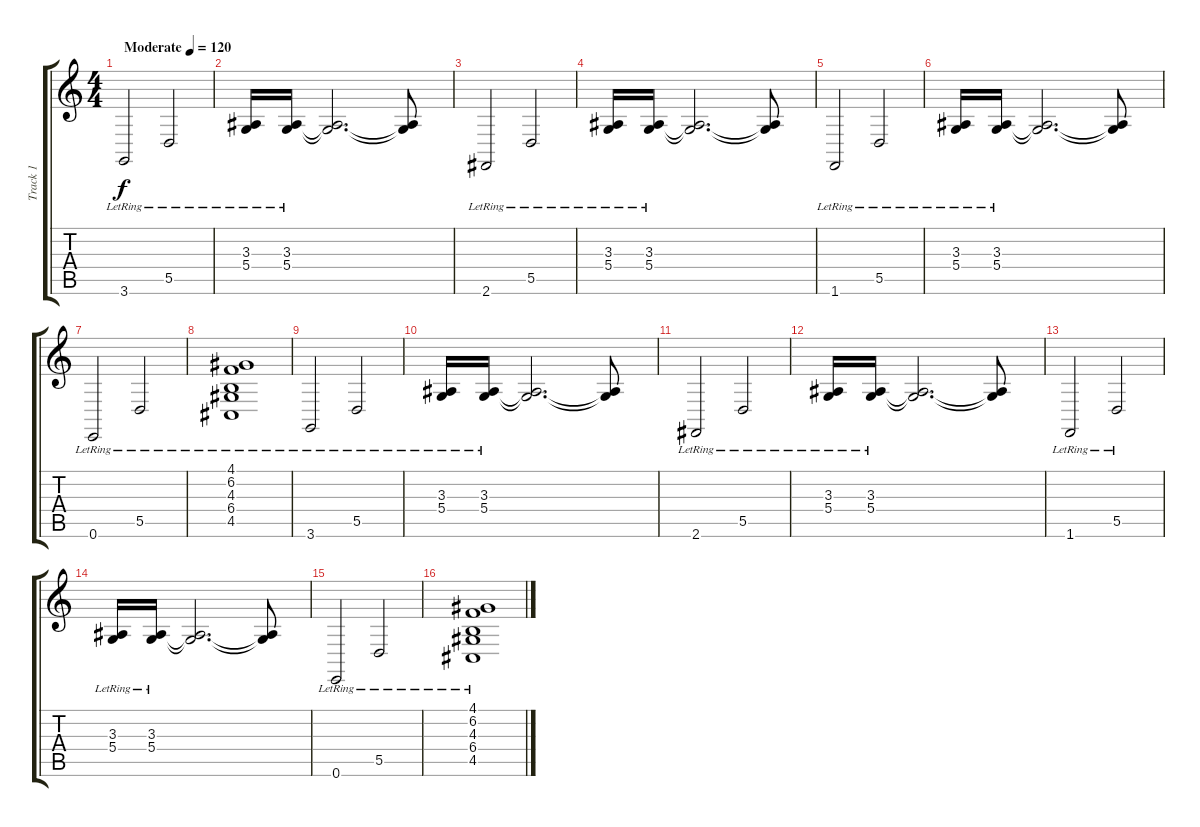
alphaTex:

\track ("Track 1" "Track 1") {instrument acousticgrandpiano}
\staff {score tabs}
\tuning (E4 B3 G3 D3 A2 E2) {hide}
\ts (4 4)
\tempo (120 "Moderate")
\clef g2
\ks c
3.6{lr}.2{dy f volume 3 instrument acousticgrandpiano} 5.5{lr}.2 |
(3.3{lr} 5.4{lr}).16 (3.3{lr} 5.4{lr}).16 (3.3{t} 5.4{t}).2{d} (3.3{t} 5.4{t}).8 |
2.6{lr}.2 5.5{lr}.2 |
(3.3{lr} 5.4{lr}).16 (3.3{lr} 5.4{lr}).16 (3.3{t} 5.4{t}).2{d} (3.3{t} 5.4{t}).8 |
1.6{lr}.2{volume 6} 5.5{lr}.2 |
(3.3{lr} 5.4{lr}).16 (3.3{lr} 5.4{lr}).16 (3.3{t} 5.4{t}).2{d} (3.3{t} 5.4{t}).8 |
0.6{lr}.2 5.5{lr}.2 |
(4.1 6.2 4.3 6.4{lr} 4.5).1 |
3.6{lr}.2{volume 10} 5.5{lr}.2 |
(3.3{lr} 5.4{lr}).16 (3.3{lr} 5.4{lr}).16 (3.3{t} 5.4{t}).2{d} (3.3{t} 5.4{t}).8 |
2.6{lr}.2 5.5{lr}.2 |
(3.3{lr} 5.4{lr}).16 (3.3{lr} 5.4{lr}).16 (3.3{t} 5.4{t}).2{d} (3.3{t} 5.4{t}).8 |
1.6{lr}.2{volume 14} 5.5{lr}.2 |
(3.3{lr} 5.4{lr}).16 (3.3{lr} 5.4{lr}).16 (3.3{t} 5.4{t}).2{d} (3.3{t} 5.4{t}).8 |
0.6{lr}.2 5.5{lr}.2 |
(4.1 6.2 4.3 6.4{lr} 4.5).1
